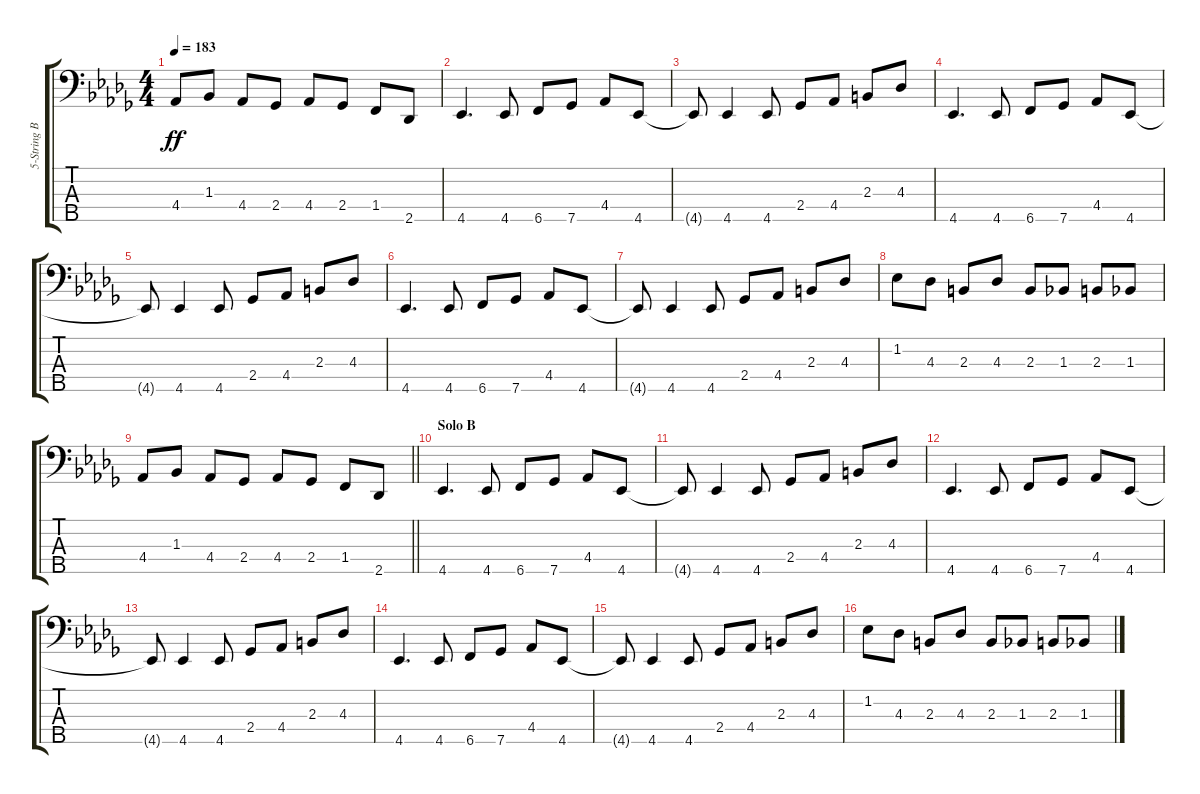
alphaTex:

\track ("5-String Bass" "5-String B") {instrument electricbassfinger}
\staff {score tabs}
\tuning (G2 D2 A1 E1 B0) {hide}
\ts (4 4)
\tempo 183
\clef f4
\ks db
4.4.8{dy ff} 1.3.8 4.4.8 2.4.8 4.4.8 2.4.8 1.4.8 2.5.8 |
4.5.4{d} 4.5.8 6.5.8 7.5.8 4.4.8 4.5.8 |
4.5{t}.8 4.5.4 4.5.8 2.4.8 4.4.8 2.3.8 4.3.8 |
4.5.4{d} 4.5.8 6.5.8 7.5.8 4.4.8 4.5.8 |
4.5{t}.8 4.5.4 4.5.8 2.4.8 4.4.8 2.3.8 4.3.8 |
4.5.4{d} 4.5.8 6.5.8 7.5.8 4.4.8 4.5.8 |
4.5{t}.8 4.5.4 4.5.8 2.4.8 4.4.8 2.3.8 4.3.8 |
1.2.8 4.3.8 2.3.8 4.3.8 2.3.8 1.3.8 2.3.8 1.3.8 |
\barLineRight lightlight
4.4.8 1.3.8 4.4.8 2.4.8 4.4.8 2.4.8 1.4.8 2.5.8 |
\section ("" "Solo B")
4.5.4{d} 4.5.8 6.5.8 7.5.8 4.4.8 4.5.8 |
4.5{t}.8 4.5.4 4.5.8 2.4.8 4.4.8 2.3.8 4.3.8 |
4.5.4{d} 4.5.8 6.5.8 7.5.8 4.4.8 4.5.8 |
4.5{t}.8 4.5.4 4.5.8 2.4.8 4.4.8 2.3.8 4.3.8 |
4.5.4{d} 4.5.8 6.5.8 7.5.8 4.4.8 4.5.8 |
4.5{t}.8 4.5.4 4.5.8 2.4.8 4.4.8 2.3.8 4.3.8 |
1.2.8 4.3.8 2.3.8 4.3.8 2.3.8 1.3.8 2.3.8 1.3.8
